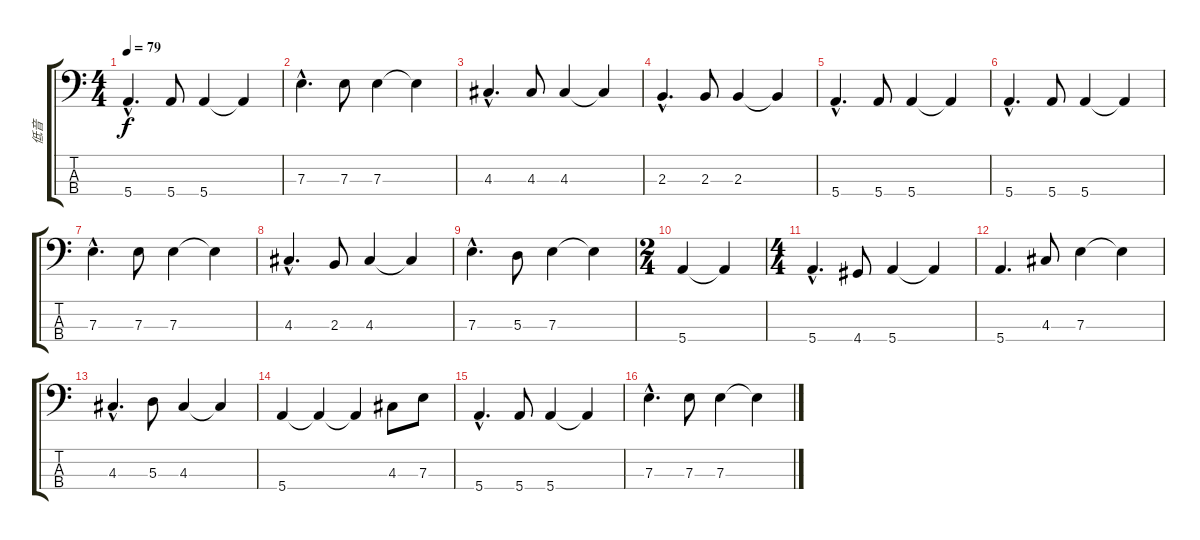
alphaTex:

\track ("低音" "低音") {instrument electricbassfinger}
\staff {score tabs}
\tuning (G2 D2 A1 E1) {hide}
\ts (4 4)
\tempo 79
\clef f4
\ks c
5.4{hac}.4{d dy f instrument electricbassfinger} 5.4.8 5.4.4 5.4{t}.4 |
7.3{hac}.4{d} 7.3.8 7.3.4 7.3{t}.4 |
4.3{hac}.4{d} 4.3.8 4.3.4 4.3{t}.4 |
2.3{hac}.4{d} 2.3.8 2.3.4 2.3{t}.4 |
5.4{hac}.4{d} 5.4.8 5.4.4 5.4{t}.4 |
5.4{hac}.4{d} 5.4.8 5.4.4 5.4{t}.4 |
7.3{hac}.4{d} 7.3.8 7.3.4 7.3{t}.4 |
4.3{hac}.4{d} 2.3.8 4.3.4 4.3{t}.4 |
7.3{hac}.4{d} 5.3.8 7.3.4 7.3{t}.4 |
\ts (2 4)
5.4.4 5.4{t}.4 |
\ts (4 4)
5.4{hac}.4{d} 4.4.8 5.4.4 5.4{t}.4 |
5.4.4{d} 4.3.8 7.3.4 7.3{t}.4 |
4.3{hac}.4{d} 5.3.8 4.3.4 4.3{t}.4 |
5.4.4 5.4{t}.4 5.4{t}.4 4.3.8 7.3.8 |
5.4{hac}.4{d} 5.4.8 5.4.4 5.4{t}.4 |
7.3{hac}.4{d} 7.3.8 7.3.4 7.3{t}.4
